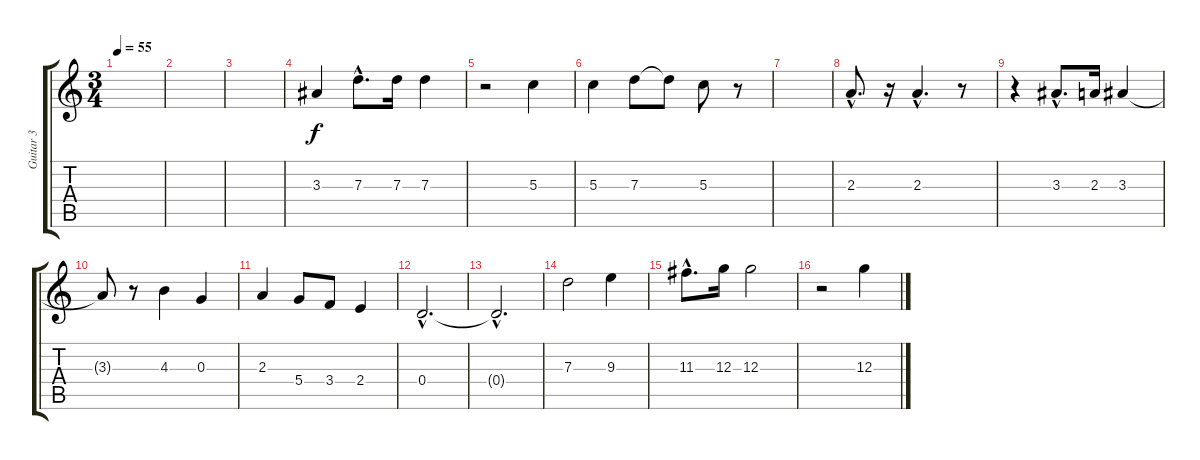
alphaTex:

\track ("Guitar 3" "Guitar 3") {instrument overdrivenguitar}
\staff {score tabs}
\tuning (E4 B3 G3 D3 A2 E2) {hide}
\ts (3 4)
\tempo 55
\clef g2
\ks c
|
|
|
3.3.4 7.3{hac}.8{d} 7.3.16 7.3.4 |
r.2 5.3.4 |
5.3.4 7.3.8 7.3{t}.8 5.3.8 r.8 |
|
2.3{hac}.8{d} r.16 2.3{hac}.4{d} r.8 |
r.4 3.3{hac}.8{d} 2.3.16 3.3.4 |
3.3{t}.8 r.8 4.3.4 0.3.4 |
2.3.4 5.4.8 3.4.8 2.4.4 |
0.4{hac}.2{d} |
0.4{hac t}.2{d} |
7.3.2 9.3.4 |
11.3{hac}.8{d} 12.3.16 12.3.2 |
r.2 12.3.4
